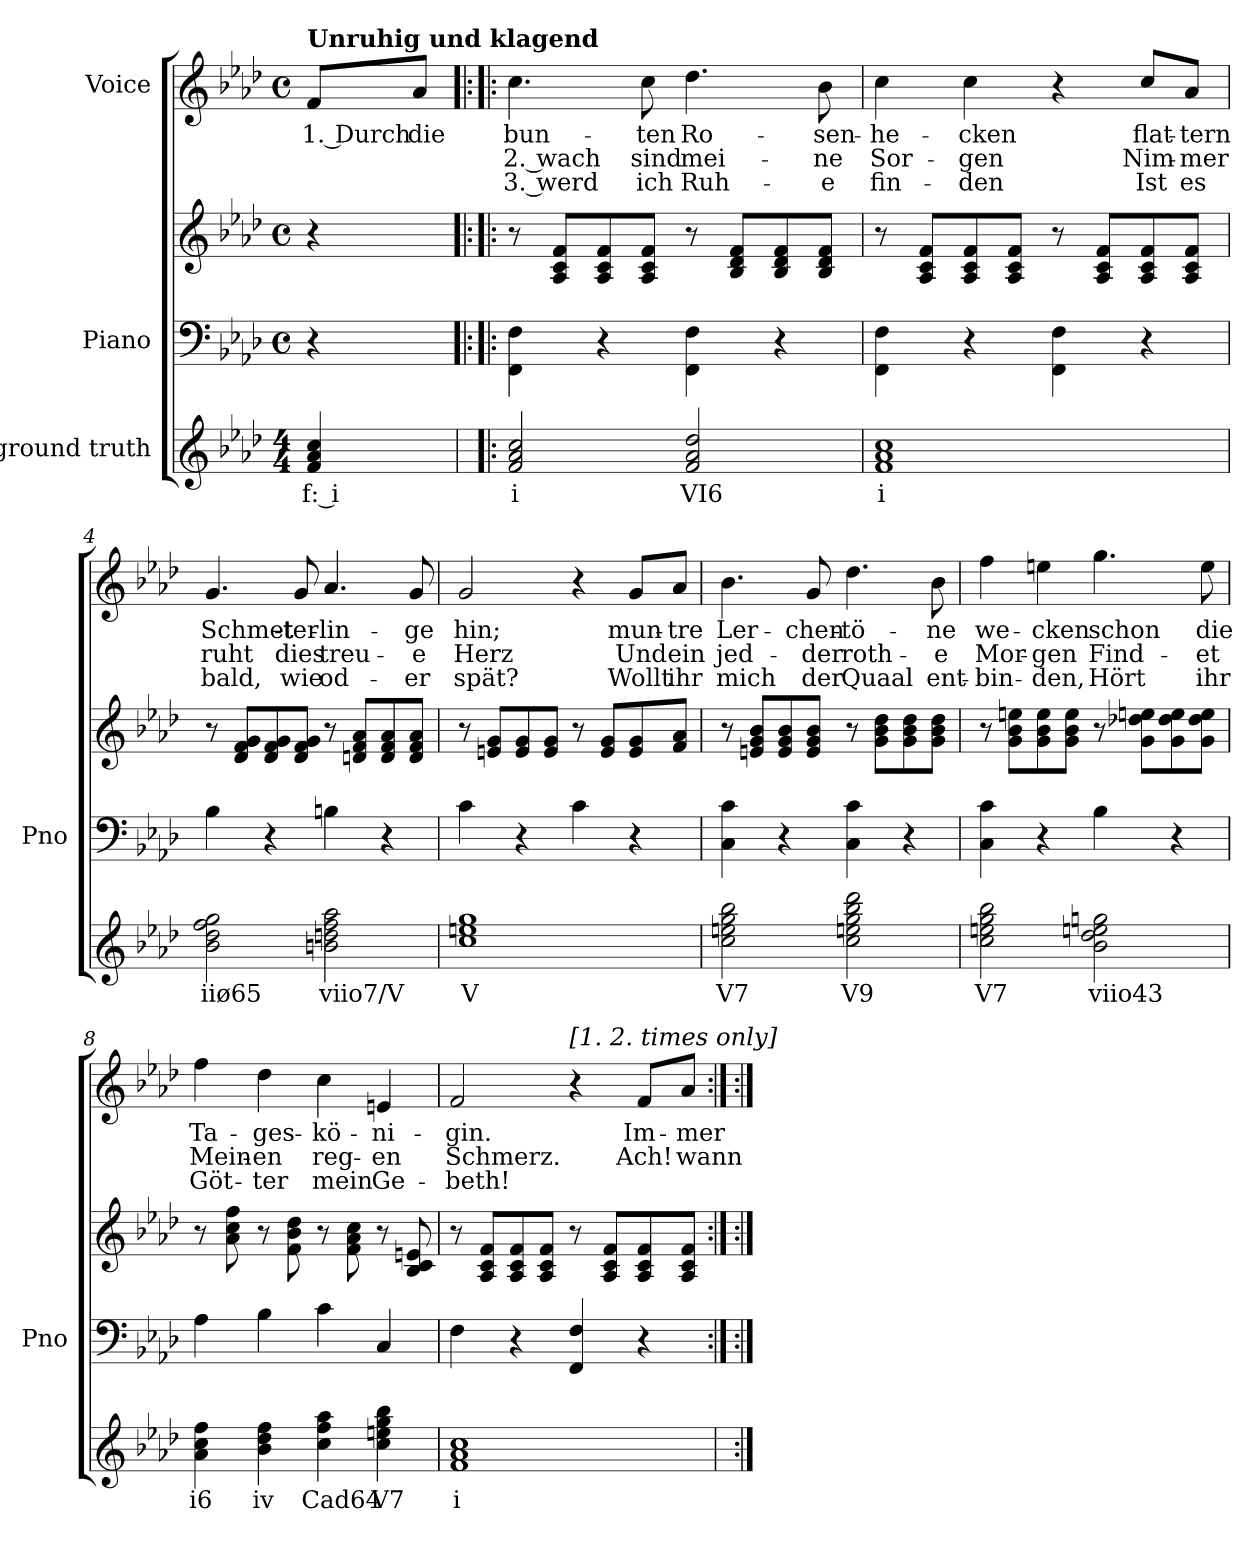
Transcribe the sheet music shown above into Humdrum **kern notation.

**kern	**text	**kern	**kern	**kern	**text	**text	**text
*part3	*part3	*part2	*part2	*part1	*part1	*part1	*part1
*staff4	*staff4	*staff3	*staff2	*staff1	*staff1	*staff1	*staff1
*I"ground truth	*	*I"Piano	*	*I"Voice	*	*	*
*	*	*I'Pno	*	*	*	*	*
*	*	*clefF4	*clefG2	*clefG2	*	*	*
*k[b-e-a-d-]	*	*k[b-e-a-d-]	*k[b-e-a-d-]	*k[b-e-a-d-]	*	*	*
*M4/4	*	*M4/4	*M4/4	*M4/4	*	*	*
*	*	*met(c)	*met(c)	*met(c)	*	*	*
=1	=1	=1	=1	=1	=1	=1	=1
!	!	!	!	!LO:TX:a:B:t=Unruhig und klagend	!	!	!
!	!	!	!	!	!LO:LY:b	!	!
4f 4a- 4cc	f: i	4r	4r	8f/L	1. Durch	.	.
!	!	!	!	!	!LO:LY:b	!	!
.	.	.	.	8a-/J	die	.	.
=2	=2!|:	=2!|:	=2!|:	=2!|:	=2!|:	=2!|:	=2!|:
!	!	!	!	!	!LO:LY:b	!LO:LY:b	!LO:LY:b
2f 2a- 2cc	i	4FF\ 4F\	8r	4.cc\	bun-	2. wach	3. werd
.	.	.	8A-/ 8c/ 8f/L	.	.	.	.
.	.	4r	8A-/ 8c/ 8f/	.	.	.	.
!	!	!	!	!	!LO:LY:b	!LO:LY:b	!LO:LY:b
.	.	.	8A-/ 8c/ 8f/J	8cc\	-ten	sind	ich
!	!	!	!	!	!LO:LY:b	!LO:LY:b	!LO:LY:b
2f 2a- 2dd-	VI6	4FF\ 4F\	8r	4.dd-\	Ro-	mei-	Ruh-
.	.	.	8B-/ 8d-/ 8f/L	.	.	.	.
.	.	4r	8B-/ 8d-/ 8f/	.	.	.	.
!	!	!	!	!	!LO:LY:b	!LO:LY:b	!LO:LY:b
.	.	.	8B-/ 8d-/ 8f/J	8b-\	-sen-	-ne	-e
=3	=3	=3	=3	=3	=3	=3	=3
!	!	!	!	!	!LO:LY:b	!LO:LY:b	!LO:LY:b
1f 1a- 1cc	i	4FF\ 4F\	8r	4cc\	-he-	Sor-	fin-
.	.	.	8A-/ 8c/ 8f/L	.	.	.	.
!	!	!	!	!	!LO:LY:b	!LO:LY:b	!LO:LY:b
.	.	4r	8A-/ 8c/ 8f/	4cc\	-cken	-gen	-den
.	.	.	8A-/ 8c/ 8f/J	.	.	.	.
.	.	4FF\ 4F\	8r	4r	.	.	.
.	.	.	8A-/ 8c/ 8f/L	.	.	.	.
!	!	!	!	!	!LO:LY:b	!LO:LY:b	!LO:LY:b
.	.	4r	8A-/ 8c/ 8f/	8cc\L	flat-	Nim-	Ist
!	!	!	!	!	!LO:LY:b	!LO:LY:b	!LO:LY:b
.	.	.	8A-/ 8c/ 8f/J	8a-/J	-tern	-mer	es
=4	=4	=4	=4	=4	=4	=4	=4
!	!	!	!	!	!LO:LY:b	!LO:LY:b	!LO:LY:b
2b- 2dd- 2ff 2gg	iiø65	4B-\	8r	4.g/	Schmet-	ruht	bald,
.	.	.	8d-/ 8f/ 8g/L	.	.	.	.
.	.	4r	8d-/ 8f/ 8g/	.	.	.	.
!	!	!	!	!	!LO:LY:b	!LO:LY:b	!LO:LY:b
.	.	.	8d-/ 8f/ 8g/J	8g/	-ter-	dies	wie
!	!	!	!	!	!LO:LY:b	!LO:LY:b	!LO:LY:b
2bn 2ddn 2ff 2aa-	viio7/V	4Bn\	8r	4.a-/	-lin-	treu-	od-
.	.	.	8dn/ 8f/ 8a-/L	.	.	.	.
.	.	4r	8d/ 8f/ 8a-/	.	.	.	.
!	!	!	!	!	!LO:LY:b	!LO:LY:b	!LO:LY:b
.	.	.	8d/ 8f/ 8a-/J	8g/	-ge	-e	-er
=5	=5	=5	=5	=5	=5	=5	=5
!	!	!	!	!	!LO:LY:b	!LO:LY:b	!LO:LY:b
1cc 1een 1gg	V	4c\	8r	2g/	hin;	Herz	spät?
.	.	.	8en/ 8g/L	.	.	.	.
.	.	4r	8e/ 8g/	.	.	.	.
.	.	.	8e/ 8g/J	.	.	.	.
.	.	4c\	8r	4r	.	.	.
.	.	.	8e/ 8g/L	.	.	.	.
!	!	!	!	!	!LO:LY:b	!LO:LY:b	!LO:LY:b
.	.	4r	8e/ 8g/	8g/L	mun-	Und	Wollt
!	!	!	!	!	!LO:LY:b	!LO:LY:b	!LO:LY:b
.	.	.	8f/ 8a-/J	8a-/J	-tre	ein	ihr
=6	=6	=6	=6	=6	=6	=6	=6
!	!	!	!	!	!LO:LY:b	!LO:LY:b	!LO:LY:b
2cc 2een 2gg 2bb-	V7	4C\ 4c\	8r	4.b-\	Ler-	jed-	mich
.	.	.	8en/ 8g/ 8b-/L	.	.	.	.
.	.	4r	8e/ 8g/ 8b-/	.	.	.	.
!	!	!	!	!	!LO:LY:b	!LO:LY:b	!LO:LY:b
.	.	.	8e/ 8g/ 8b-/J	8g/	-chen-	-der	der
!	!	!	!	!	!LO:LY:b	!LO:LY:b	!LO:LY:b
2cc 2een 2gg 2bb- 2ddd-	V9	4C\ 4c\	8r	4.dd-\	-tö-	roth-	Quaal
.	.	.	8g\ 8b-\ 8dd-\L	.	.	.	.
.	.	4r	8g\ 8b-\ 8dd-\	.	.	.	.
!	!	!	!	!	!LO:LY:b	!LO:LY:b	!LO:LY:b
.	.	.	8g\ 8b-\ 8dd-\J	8b-\	-ne	-e	ent-
=7	=7	=7	=7	=7	=7	=7	=7
!	!	!	!	!	!LO:LY:b	!LO:LY:b	!LO:LY:b
2cc 2een 2gg 2bb-	V7	4C\ 4c\	8r	4ff\	we-	Mor-	-bin-
.	.	.	8g\ 8b-\ 8een\L	.	.	.	.
!	!	!	!	!	!LO:LY:b	!LO:LY:b	!LO:LY:b
.	.	4r	8g\ 8b-\ 8ee\	4een\	-cken	-gen	-den,
.	.	.	8g\ 8b-\ 8ee\J	.	.	.	.
!	!	!	!	!	!LO:LY:b	!LO:LY:b	!LO:LY:b
2b- 2dd- 2een 2ggn	viio43	4B-\	8r	4.gg\	schon	Find-	Hört
.	.	.	8g\ 8dd-X\ 8een\L	.	.	.	.
.	.	4r	8g\ 8dd-\ 8ee\	.	.	.	.
!	!	!	!	!	!LO:LY:b	!LO:LY:b	!LO:LY:b
.	.	.	8g\ 8dd-\ 8ee\J	8ee\	die	-et	ihr
=8	=8	=8	=8	=8	=8	=8	=8
!	!	!	!	!	!LO:LY:b	!LO:LY:b	!LO:LY:b
4a- 4cc 4ff	i6	4A-\	8r	4ff\	Ta-	Mein-	Göt-
.	.	.	8a-\ 8cc\ 8ff\	.	.	.	.
!	!	!	!	!	!LO:LY:b	!LO:LY:b	!LO:LY:b
4b- 4dd- 4ff	iv	4B-\	8r	4dd-\	-ges-	-en	-ter
.	.	.	8f\ 8b-\ 8dd-\	.	.	.	.
!	!	!	!	!	!LO:LY:b	!LO:LY:b	!LO:LY:b
4cc 4ff 4aa-	Cad64	4c\	8r	4cc\	-kö-	reg-	mein
.	.	.	8f\ 8a-\ 8cc\	.	.	.	.
!	!	!	!	!	!LO:LY:b	!LO:LY:b	!LO:LY:b
4cc 4een 4gg 4bb-	V7	4C/	8r	4en/	-ni-	-en	Ge-
.	.	.	8B-/ 8c/ 8en/	.	.	.	.
=9	=9	=9	=9	=9	=9	=9	=9
!	!	!	!	!	!LO:LY:b	!LO:LY:b	!LO:LY:b
1f 1a- 1cc	i	4F\	8r	2f/	-gin.	Schmerz.	-beth!
.	.	.	8A-/ 8c/ 8f/L	.	.	.	.
.	.	4r	8A-/ 8c/ 8f/	.	.	.	.
.	.	.	8A-/ 8c/ 8f/J	.	.	.	.
!	!	!	!	!LO:TX:a:t=[1. 2. times only]	!	!	!
.	.	4FF/ 4F/	8r	4r	.	.	.
.	.	.	8A-/ 8c/ 8f/L	.	.	.	.
!	!	!	!	!	!LO:LY:b	!LO:LY:b	!
.	.	4r	8A-/ 8c/ 8f/	8f/L	Im-	Ach!	.
!	!	!	!	!	!LO:LY:b	!LO:LY:b	!
.	.	.	8A-/ 8c/ 8f/J	8a-/J	-mer	wann	.
=	=:|!	=:|!	=:|!	=:|!	=:|!	=:|!	=:|!
*-	*-	*-	*-	*-	*-	*-	*-
